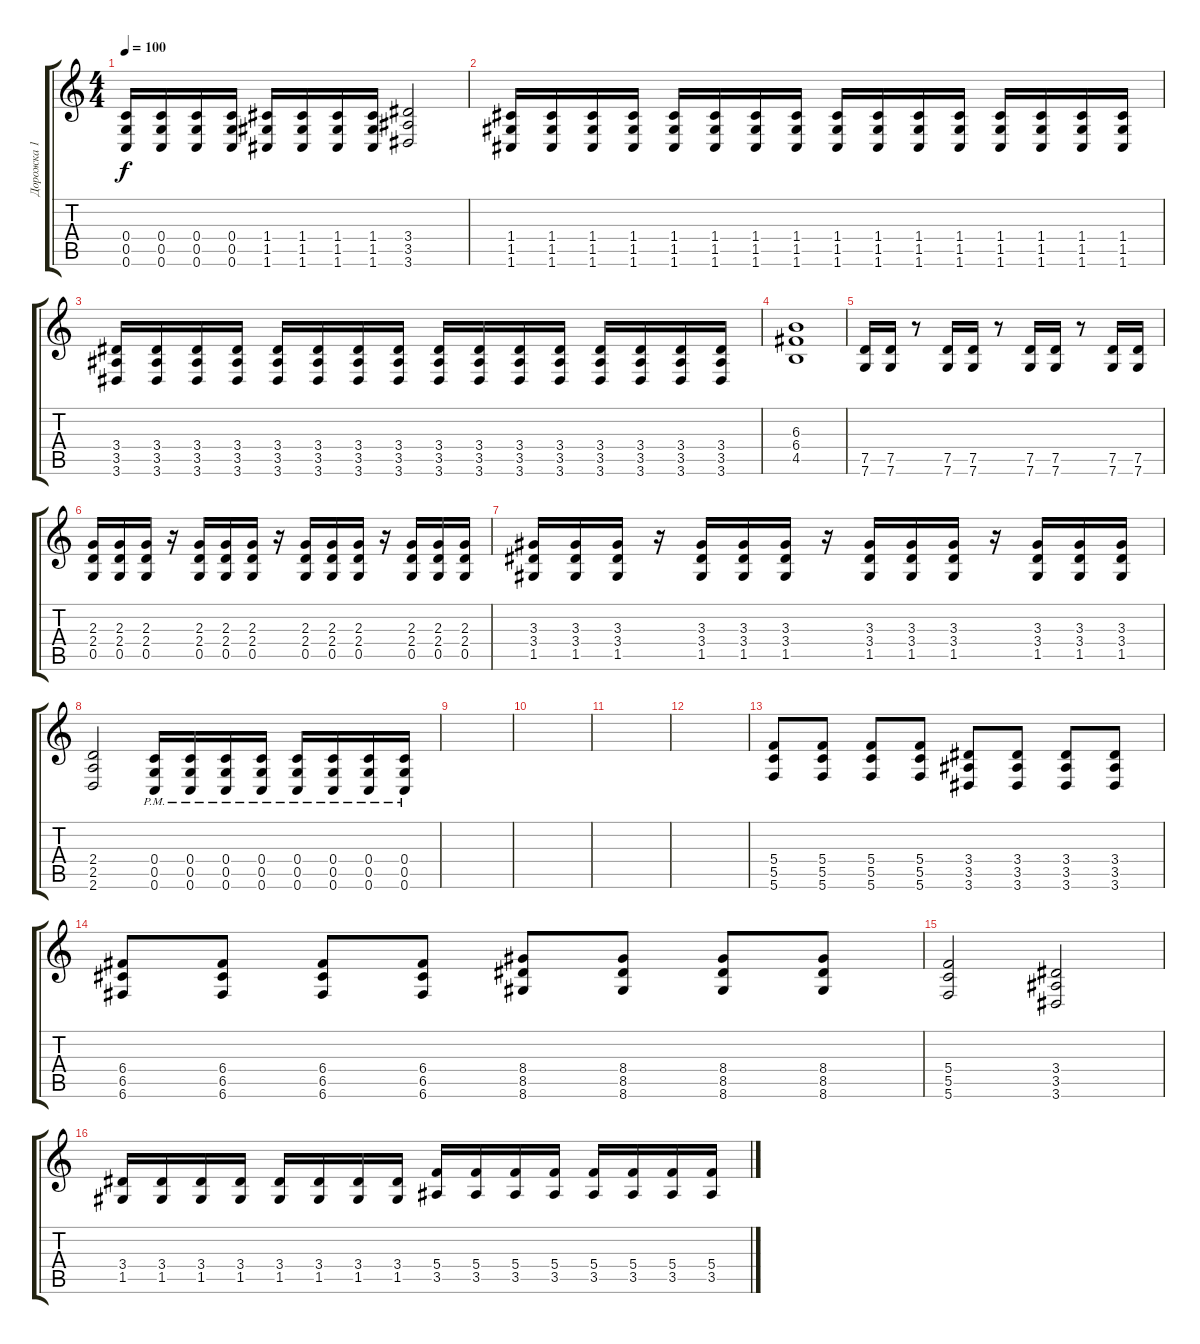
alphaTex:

\track ("Дорожка 1" "Дорожка 1") {instrument distortionguitar}
\staff {score tabs}
\tuning (D4 A3 F3 C3 G2 C2) {hide}
\ts (4 4)
\tempo 100
\clef g2
\ks c
(0.4 0.5 0.6).16{dy f} (0.4 0.5 0.6).16 (0.4 0.5 0.6).16 (0.4 0.5 0.6).16 (1.4 1.5 1.6).16 (1.4 1.5 1.6).16 (1.4 1.5 1.6).16 (1.4 1.5 1.6).16 (3.4 3.5 3.6).2 |
(1.4 1.5 1.6).16 (1.4 1.5 1.6).16 (1.4 1.5 1.6).16 (1.4 1.5 1.6).16 (1.4 1.5 1.6).16 (1.4 1.5 1.6).16 (1.4 1.5 1.6).16 (1.4 1.5 1.6).16 (1.4 1.5 1.6).16 (1.4 1.5 1.6).16 (1.4 1.5 1.6).16 (1.4 1.5 1.6).16 (1.4 1.5 1.6).16 (1.4 1.5 1.6).16 (1.4 1.5 1.6).16 (1.4 1.5 1.6).16 |
(3.4 3.5 3.6).16 (3.4 3.5 3.6).16 (3.4 3.5 3.6).16 (3.4 3.5 3.6).16 (3.4 3.5 3.6).16 (3.4 3.5 3.6).16 (3.4 3.5 3.6).16 (3.4 3.5 3.6).16 (3.4 3.5 3.6).16 (3.4 3.5 3.6).16 (3.4 3.5 3.6).16 (3.4 3.5 3.6).16 (3.4 3.5 3.6).16 (3.4 3.5 3.6).16 (3.4 3.5 3.6).16 (3.4 3.5 3.6).16 |
(6.3 6.4 4.5).1 |
(7.5 7.6).16 (7.5 7.6).16 r.8 (7.5 7.6).16 (7.5 7.6).16 r.8 (7.5 7.6).16 (7.5 7.6).16 r.8 (7.5 7.6).16 (7.5 7.6).16 |
(2.3 2.4 0.5).16 (2.3 2.4 0.5).16 (2.3 2.4 0.5).16 r.16 (2.3 2.4 0.5).16 (2.3 2.4 0.5).16 (2.3 2.4 0.5).16 r.16 (2.3 2.4 0.5).16 (2.3 2.4 0.5).16 (2.3 2.4 0.5).16 r.16 (2.3 2.4 0.5).16 (2.3 2.4 0.5).16 (2.3 2.4 0.5).16 |
(3.3 3.4 1.5).16 (3.3 3.4 1.5).16 (3.3 3.4 1.5).16 r.16 (3.3 3.4 1.5).16 (3.3 3.4 1.5).16 (3.3 3.4 1.5).16 r.16 (3.3 3.4 1.5).16 (3.3 3.4 1.5).16 (3.3 3.4 1.5).16 r.16 (3.3 3.4 1.5).16 (3.3 3.4 1.5).16 (3.3 3.4 1.5).16 |
(2.4 2.5 2.6).2 (0.4{pm} 0.5{pm} 0.6{pm}).16 (0.4{pm} 0.5{pm} 0.6{pm}).16 (0.4{pm} 0.5{pm} 0.6{pm}).16 (0.4{pm} 0.5{pm} 0.6{pm}).16 (0.4{pm} 0.5{pm} 0.6{pm}).16 (0.4{pm} 0.5{pm} 0.6{pm}).16 (0.4{pm} 0.5{pm} 0.6{pm}).16 (0.4{pm} 0.5{pm} 0.6{pm}).16 |
|
|
|
|
(5.4 5.5 5.6).8 (5.4 5.5 5.6).8 (5.4 5.5 5.6).8 (5.4 5.5 5.6).8 (3.4 3.5 3.6).8 (3.4 3.5 3.6).8 (3.4 3.5 3.6).8 (3.4 3.5 3.6).8 |
(6.4 6.5 6.6).8 (6.4 6.5 6.6).8 (6.4 6.5 6.6).8 (6.4 6.5 6.6).8 (8.4 8.5 8.6).8 (8.4 8.5 8.6).8 (8.4 8.5 8.6).8 (8.4 8.5 8.6).8 |
(5.4 5.5 5.6).2 (3.4 3.5 3.6).2 |
(3.4 1.5).16 (3.4 1.5).16 (3.4 1.5).16 (3.4 1.5).16 (3.4 1.5).16 (3.4 1.5).16 (3.4 1.5).16 (3.4 1.5).16 (5.4 3.5).16 (5.4 3.5).16 (5.4 3.5).16 (5.4 3.5).16 (5.4 3.5).16 (5.4 3.5).16 (5.4 3.5).16 (5.4 3.5).16
